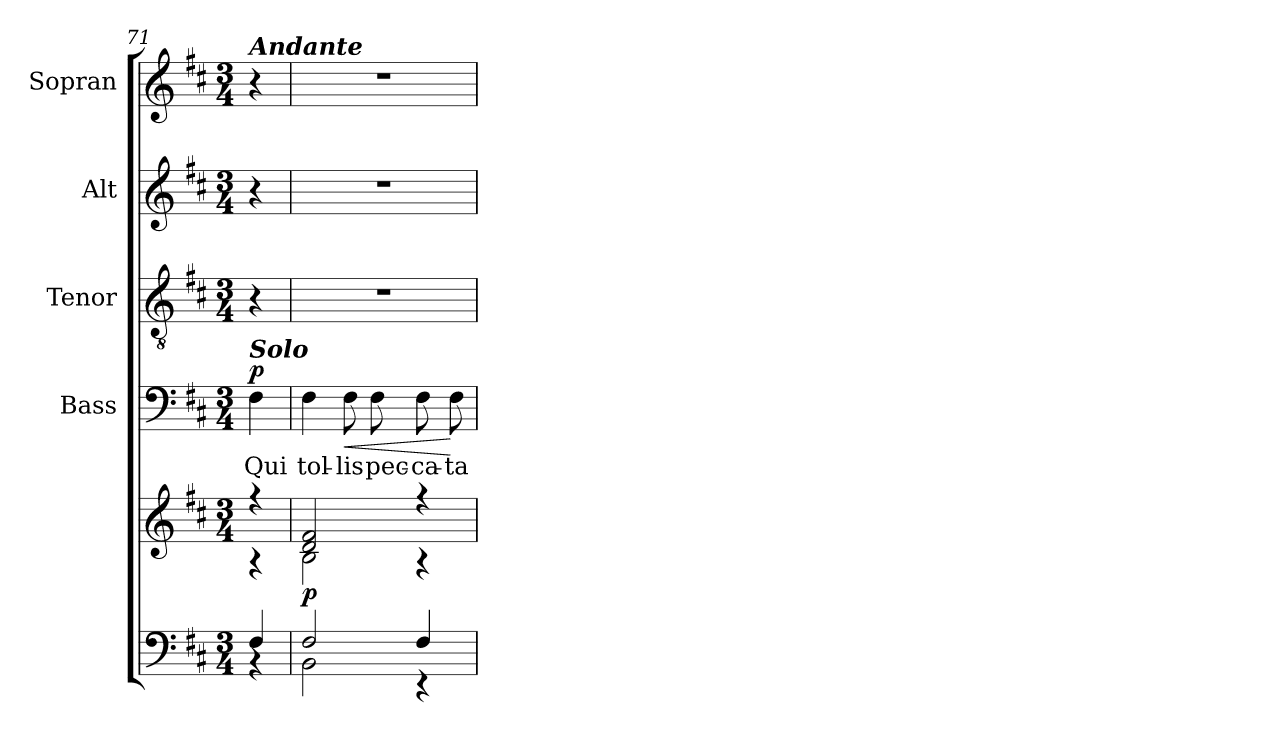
**kern	**kern	**dynam	**kern	**text	**dynam	**kern	**kern	**kern
*part5	*part5	*part5	*part4	*part4	*part4	*part3	*part2	*part1
*staff6	*staff5	*staff5/6	*staff4	*staff4	*staff4	*staff3	*staff2	*staff1
*	*	*	*I"Bass	*	*	*I"Tenor	*I"Alt	*I"Sopran
*	*	*	*I'B.	*	*	*I'T.	*I'A.	*I'S.
*clefF4	*clefG2	*	*clefF4	*	*	*clefGv2	*clefG2	*clefG2
*k[f#c#]	*k[f#c#]	*	*k[f#c#]	*	*	*k[f#c#]	*k[f#c#]	*k[f#c#]
*D:	*D:	*	*D:	*	*	*D:	*D:	*D:
*M3/4	*M3/4	*	*M3/4	*	*	*M3/4	*M3/4	*M3/4
=71	=71	=71	=71	=71	=71	=71	=71	=71
*^	*^	*	*	*	*	*	*	*
!	!	!	!	!	!	!	!	!	!	!LO:TX:a:Bi:t=Andante
!	!	!	!	!	!LO:TX:a:Bi:t=Solo	!	!	!	!	!
!	!	!	!	!	!	!LO:LY:b	!LO:DY:a	!	!	!
4F#/	4rAA	4r	4r	.	4F#\	Qui	p	4r	4r	4r
=72	=72	=72	=72	=72	=72	=72	=72	=72	=72	=72
!	!	!	!	!LO:DY:b	!	!LO:LY:b	!	!	!	!
2F#/	2BB\	2d/ 2f#/	2B\	p	4F#\	tol-	.	2.r	2.r	2.r
!	!	!	!	!	!	!LO:LY:b	!LO:HP:b	!	!	!
.	.	.	.	.	8F#\	-lis	<	.	.	.
!	!	!	!	!	!	!LO:LY:b	!	!	!	!
.	.	.	.	.	8F#\	pec-	.	.	.	.
!	!	!	!	!	!	!LO:LY:b	!	!	!	!
4F#/	4rEE	4r	4r	.	8F#\	-ca-	.	.	.	.
!	!	!	!	!	!	!LO:LY:b	!	!	!	!
.	.	.	.	.	8F#\	-ta	[	.	.	.
*v	*v	*	*	*	*	*	*	*	*	*
*	*v	*v	*	*	*	*	*	*	*
=	=	=	=	=	=	=	=	=
*-	*-	*-	*-	*-	*-	*-	*-	*-
